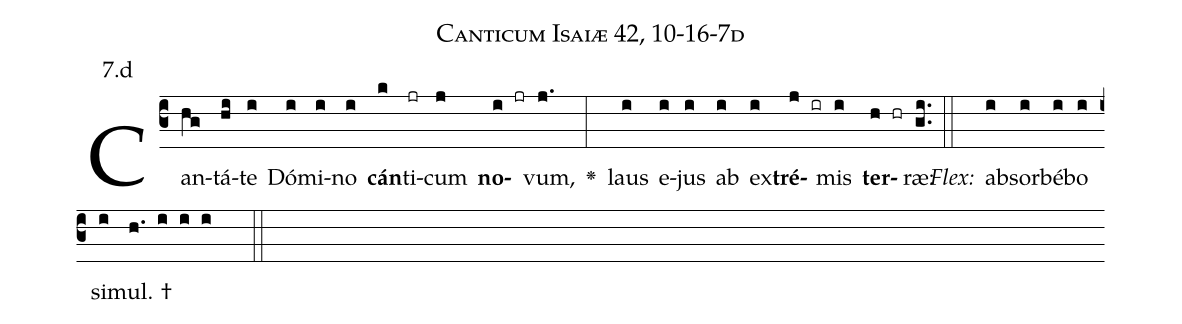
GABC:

name: Canticum Isaiæ 42, 10-16-7d;
annotation: 7.d;
%%
(c3)Can(hg)tá(hi)te(i) Dó(i)mi(i)no(i) <b>cán</b>(k)ti(jr)cum(j) <b>no</b>(i jr)vum,(j.) <v>\greheightstar</v>(:) laus(i) e(i)jus(i) ab(i) ex(i)<b>tré</b>(j ir)mis(i) <b>ter</b>(h hr)ræ:(gi..) (::)
<i>Flex:</i>()  ab(i)sor(i)bé(i)bo(i) si(i)mul. †(h. i i i  ::)

%E(i) u(i) o(j) u(i) a(h) e.(gi..) (::)
